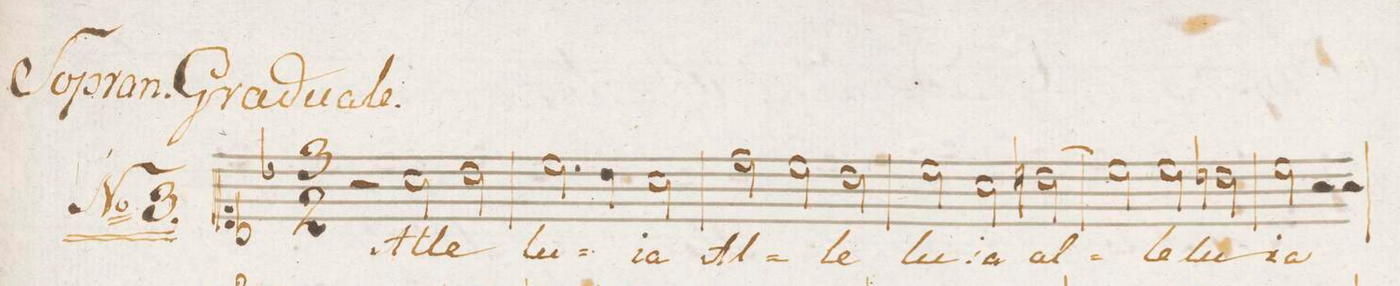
**kern	**text
*I"Soprano.	*
*clefC1	*
*k[b-]	*
*M3/2	*
*2\right	*
2r	.
2a\	Al-
2b-\	-le-
=2	=2
2.cc\	-lu-
4b-\	.
2a\	-ia
=3	=3
2dd\	Al-
2cc\	.
2b-\	-le-
=4	=4
2cc\	-lu-
2a\	-ia
(2bn\	al-
=5	=5
2cc\)	.
2cc\	-le-
2bn\	-lu-
=6	=6
2cc\	-ia
2r	.
2r	.
=7	=7
*-	*-
